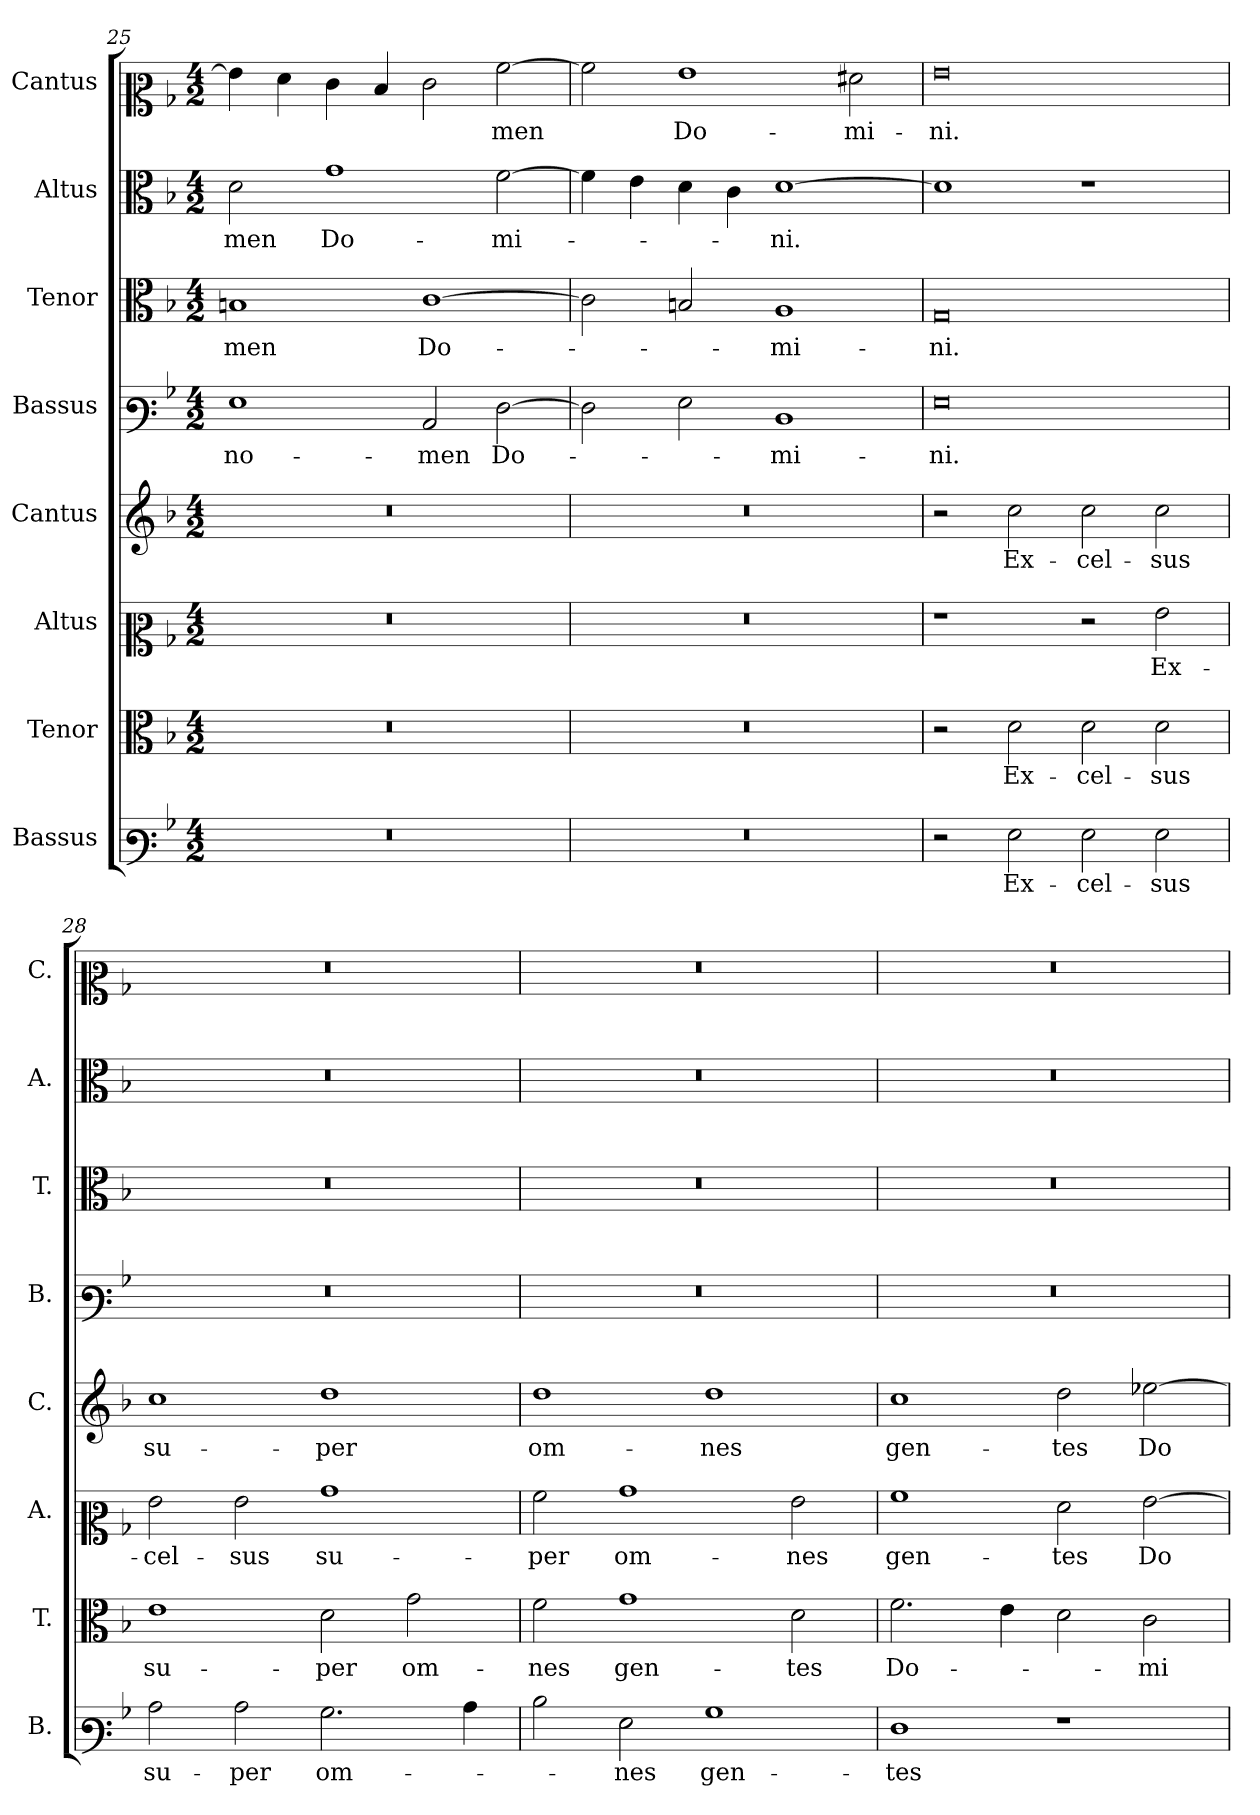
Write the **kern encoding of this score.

**kern	**text	**kern	**text	**kern	**text	**kern	**text	**kern	**text	**kern	**text	**kern	**text	**kern	**text
*part8	*part8	*part7	*part7	*part6	*part6	*part5	*part5	*part4	*part4	*part3	*part3	*part2	*part2	*part1	*part1
*staff8	*staff8	*staff7	*staff7	*staff6	*staff6	*staff5	*staff5	*staff4	*staff4	*staff3	*staff3	*staff2	*staff2	*staff1	*staff1
*I"Bassus	*	*I"Tenor	*	*I"Altus	*	*I"Cantus	*	*I"Bassus	*	*I"Tenor	*	*I"Altus	*	*I"Cantus	*
*I'B.	*	*I'T.	*	*I'A.	*	*I'C.	*	*I'B.	*	*I'T.	*	*I'A.	*	*I'C.	*
*clefF3	*	*clefC3	*	*clefC2	*	*clefG2	*	*clefF3	*	*clefC3	*	*clefC3	*	*clefC2	*
*k[b-]	*	*k[b-]	*	*k[b-]	*	*k[b-]	*	*k[b-]	*	*k[b-]	*	*k[b-]	*	*k[b-]	*
*M4/2	*	*M4/2	*	*M4/2	*	*M4/2	*	*M4/2	*	*M4/2	*	*M4/2	*	*M4/2	*
=25	=25	=25	=25	=25	=25	=25	=25	=25	=25	=25	=25	=25	=25	=25	=25
!LO:N:vis=1	!	!LO:N:vis=1	!	!LO:N:vis=1	!	!LO:N:vis=1	!	!	!	!	!	!	!	!	!
0r	.	0r	.	0r	.	0r	.	1G	no-	1Bn	-men	2d\	-men	4g\]	.
.	.	.	.	.	.	.	.	.	.	.	.	.	.	4f\	.
.	.	.	.	.	.	.	.	.	.	.	.	1g	Do-	4e\	.
.	.	.	.	.	.	.	.	.	.	.	.	.	.	4d/	.
.	.	.	.	.	.	.	.	2C/	-men	[1c	Do-	.	.	2e\	.
.	.	.	.	.	.	.	.	[2F\	Do-	.	.	[2f\	-mi-	[2a\	men
=26	=26	=26	=26	=26	=26	=26	=26	=26	=26	=26	=26	=26	=26	=26	=26
!LO:N:vis=1	!	!LO:N:vis=1	!	!LO:N:vis=1	!	!LO:N:vis=1	!	!	!	!	!	!	!	!	!
0r	.	0r	.	0r	.	0r	.	2F\]	.	2c\]	.	4f\]	.	2a\]	.
.	.	.	.	.	.	.	.	.	.	.	.	4e\	.	.	.
.	.	.	.	.	.	.	.	2G\	.	2Bn/	.	4d\	.	1g	Do-
.	.	.	.	.	.	.	.	.	.	.	.	4c\	.	.	.
.	.	.	.	.	.	.	.	1D	-mi-	1A	-mi-	[1d	-ni.	.	.
.	.	.	.	.	.	.	.	.	.	.	.	.	.	2f#X\	-mi-
=27	=27	=27	=27	=27	=27	=27	=27	=27	=27	=27	=27	=27	=27	=27	=27
2r	.	2r	.	1r	.	2r	.	0G	-ni.	0G	-ni.	1d]	.	0g	-ni.
2G\	Ex-	2d\	Ex-	.	.	2cc\	Ex-	.	.	.	.	.	.	.	.
2G\	-cel-	2d\	-cel-	2r	.	2cc\	-cel-	.	.	.	.	1r	.	.	.
2G\	-sus	2d\	-sus	2g\	Ex-	2cc\	-sus	.	.	.	.	.	.	.	.
=28	=28	=28	=28	=28	=28	=28	=28	=28	=28	=28	=28	=28	=28	=28	=28
!	!	!	!	!	!	!	!	!LO:N:vis=1	!	!LO:N:vis=1	!	!LO:N:vis=1	!	!LO:N:vis=1	!
2c\	su-	1e	su-	2g\	-cel-	1cc	su-	0r	.	0r	.	0r	.	0r	.
2c\	-per	.	.	2g\	-sus	.	.	.	.	.	.	.	.	.	.
2.B-\	om-	2d\	-per	1b-	su-	1dd	-per	.	.	.	.	.	.	.	.
.	.	2g\	om-	.	.	.	.	.	.	.	.	.	.	.	.
4c\	.	.	.	.	.	.	.	.	.	.	.	.	.	.	.
=29	=29	=29	=29	=29	=29	=29	=29	=29	=29	=29	=29	=29	=29	=29	=29
!	!	!	!	!	!	!	!	!LO:N:vis=1	!	!LO:N:vis=1	!	!LO:N:vis=1	!	!LO:N:vis=1	!
2d\	.	2f\	-nes	2a\	-per	1dd	om-	0r	.	0r	.	0r	.	0r	.
2G\	-nes	1g	gen-	1b-	om-	.	.	.	.	.	.	.	.	.	.
1B-	gen-	.	.	.	.	1dd	-nes	.	.	.	.	.	.	.	.
.	.	2d\	-tes	2g\	-nes	.	.	.	.	.	.	.	.	.	.
=30	=30	=30	=30	=30	=30	=30	=30	=30	=30	=30	=30	=30	=30	=30	=30
!	!	!	!	!	!	!	!	!LO:N:vis=1	!	!LO:N:vis=1	!	!LO:N:vis=1	!	!LO:N:vis=1	!
1F	-tes	2.f\	Do-	1a	gen-	1cc	gen-	0r	.	0r	.	0r	.	0r	.
.	.	4e\	.	.	.	.	.	.	.	.	.	.	.	.	.
1r	.	2d\	.	2f\	-tes	2dd\	-tes	.	.	.	.	.	.	.	.
.	.	2c\	-mi-	[2g\	Do-	[2ee-X\	Do-	.	.	.	.	.	.	.	.
=	=	=	=	=	=	=	=	=	=	=	=	=	=	=	=
*-	*-	*-	*-	*-	*-	*-	*-	*-	*-	*-	*-	*-	*-	*-	*-
